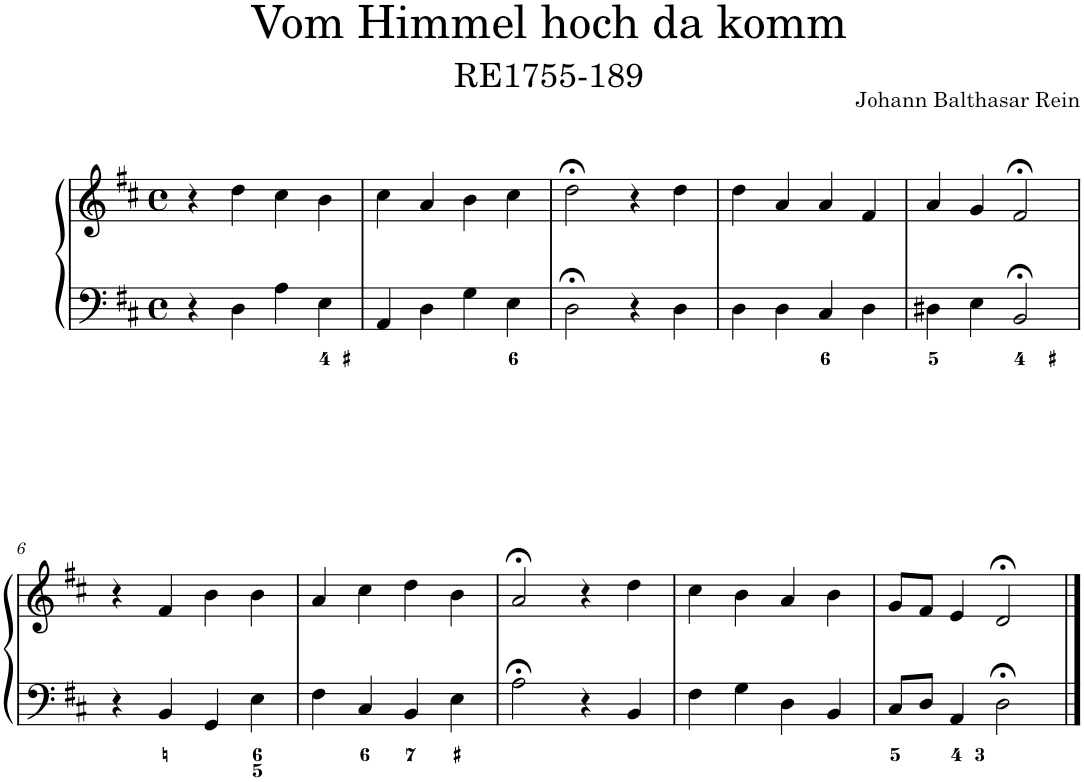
**kern	**kern
*part1	*part1
*staff2	*staff1
*I"Piano	*
*I'Pno.	*
*clefF4	*clefG2
*k[f#c#]	*k[f#c#]
*M4/4	*M4/4
*met(c)	*met(c)
=1	=1
4r	4r
4D\	4dd\
4A\	4cc#\
4E\	4b\
=2	=2
4AA/	4cc#\
4D\	4a/
4G\	4b\
4E\	4cc#\
=3	=3
2D;<\	2dd;<\
4r	4r
4D\	4dd\
=4	=4
4D\	4dd\
4D\	4a/
4C#/	4a/
4D\	4f#/
=5	=5
4D#X\	4a/
4E\	4g/
2BB;</	2f#;</
!!LO:LB:g=z
=6	=6
4r	4r
4BB/	4f#/
4GG/	4b\
4E\	4b\
=7	=7
4F#\	4a/
4C#/	4cc#\
4BB/	4dd\
4E\	4b\
=8	=8
2A;<\	2a;</
4r	4r
4BB/	4dd\
=9	=9
4F#\	4cc#\
4G\	4b\
4D\	4a/
4BB/	4b\
=10	=10
8C#/L	8g/L
8D/J	8f#/J
4AA/	4e/
2D;<\	2d;</
==	==
*-	*-
